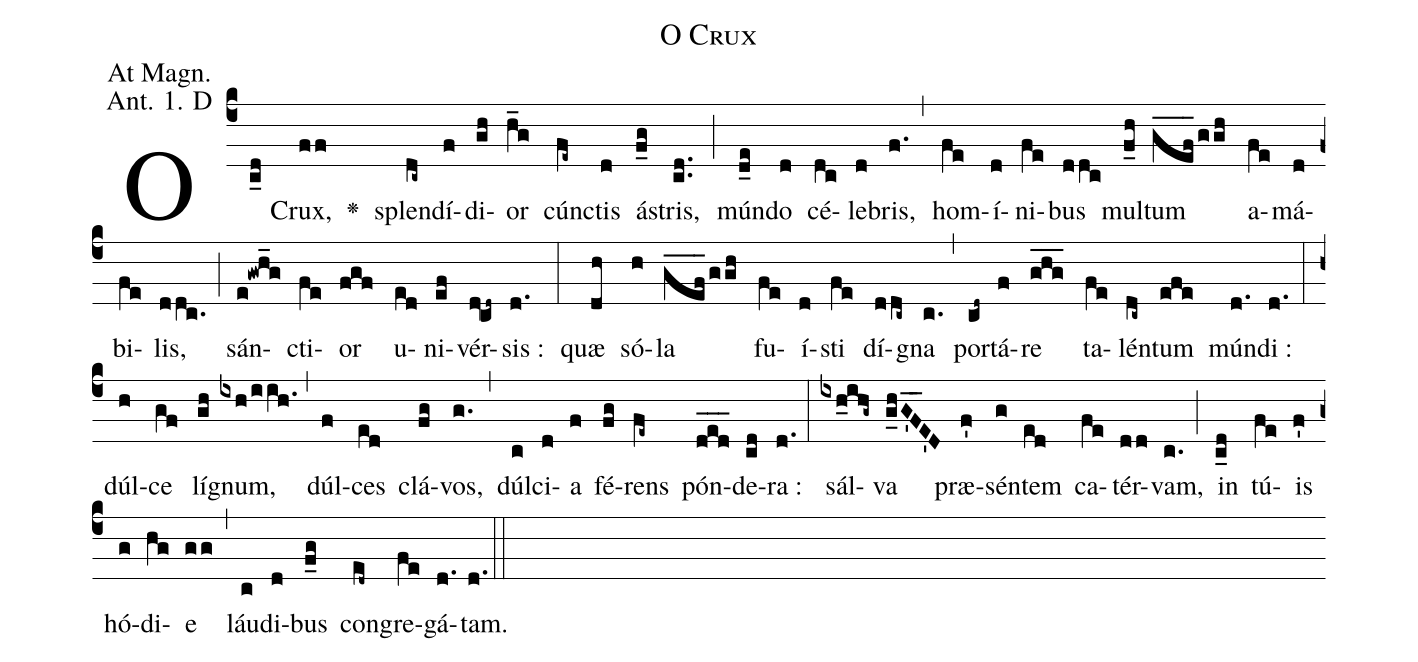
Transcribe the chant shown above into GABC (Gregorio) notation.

name: O Crux;
office-part: Magnificat Antiphon;
mode: 1D;
annotation: At Magn.;
annotation: Ant. 1. D;
def-m1:}{\greseteolcustos{manual}{;
def-m2:\ifx\breakbeforeEuouae\undefined\else;
def-m3:\fi}\ifx\noeuouae\undefined\def\noeuouae{F}\fi\if\noeuouae F{;
def-m4:}\fi;
%%
% The syntax in this part is called gabc. Please refer to http://home.gna.org/gregorio/gabc/#basis

%%
(c4)O(c_d) Crux,(ff) <v>\greheightstar</v>() splen(dc~)dí(f)di(gh)or(h_g) cún(fe~)ctis(d) á(f_g)stris,(cd..) (;)
mún(d_e)do(d) cé(dc)le(d)bris,(f.) (,)
hom(fe)í(d)ni(fe)bus(ddc) mul(f_h)tum(gef___ggh) a(fe)má(d)bi(fe)lis,(ddc.) (;)
%TODO fix uniVERsis, or maybe it's fine and just a new way of writing the neum
sán(e!gwh_g)cti(fe)or(fgf) u(ed)ni(ef)vér(dv!cd~)sis :(d.) (:)
quæ(dh) só(h)la(gef___ggh) fu(fe)í(d)sti(fe) dí(ddc~)gna(c.) (,)
por(cd~)tá(f)re(ghg___) ta(fe)lén(dc~)tum(efe) mún(d.)di :(d.) (:)
dúl(h)ce(gf) lí(gh)gnum,(ixh/iih.) (,) dúl(f)ces(ed) clá(fg)vos,(g.) (,)
dúl(c)ci(d)a(f) fé(fg)rens(fe~) pón(ded___)de(cd)ra :(d.) (:)
%TODO salve episema is not showing up right
sál(ixh_0ihg~)va(g_hG'F__E'D) præ(f')sén(g)tem(ed) ca(fe)tér(dd)vam,(c.) (;)
in(c_d) tú(fe)is(f') hó(g)di(hg)e(gg) (,)
láu(c)di(d)bus(f_g) con(ed~)gre(fe)gá(d.[em1])tam.(d.) (::[em2]z[em3])

%T. P. Al(c_d)le(f_gF'E)lú(ghg~__)ia,(fv_ED'C_) al(d_g)le(efe)lú(d.)ia.(d.) (::)

E(h) u(h) o(g) u(f) a(gh) e.(gvFED.) (::[em4])
